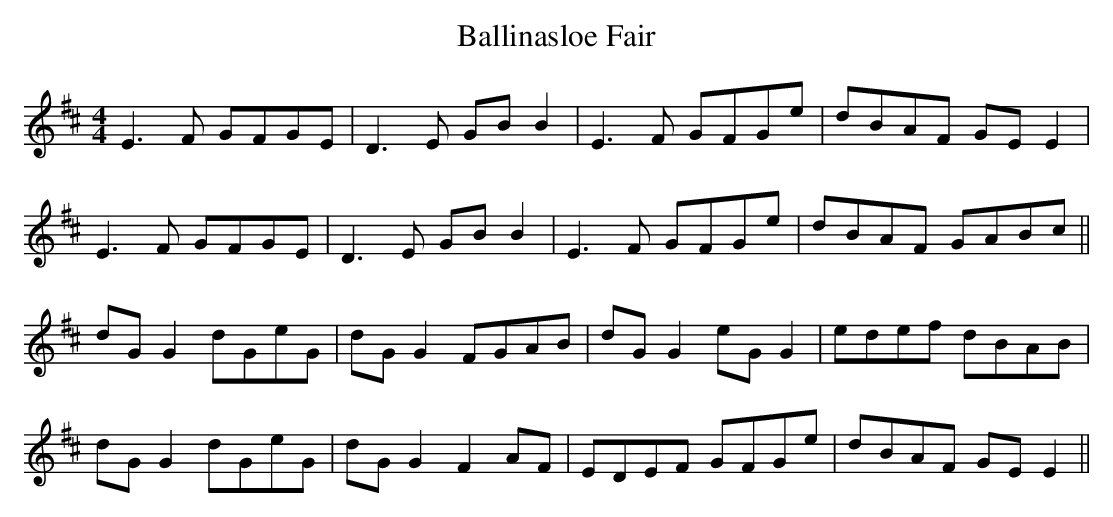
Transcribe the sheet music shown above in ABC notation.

X:1
T: Ballinasloe Fair
M: 4/4
L: 1/8
K: Edor
E3F GFGE|D3E GB B2|E3F GFGe|dBAF GEE2|
E3F GFGE|D3E GB B2|E3F GFGe|dBAF GABc||
dG G2 dGeG|dG G2 FGAB|dG G2 eG G2|edef dBAB|
dG G2 dGeG|dG G2 F2 AF|EDEF GFGe|dBAF GEE2||
